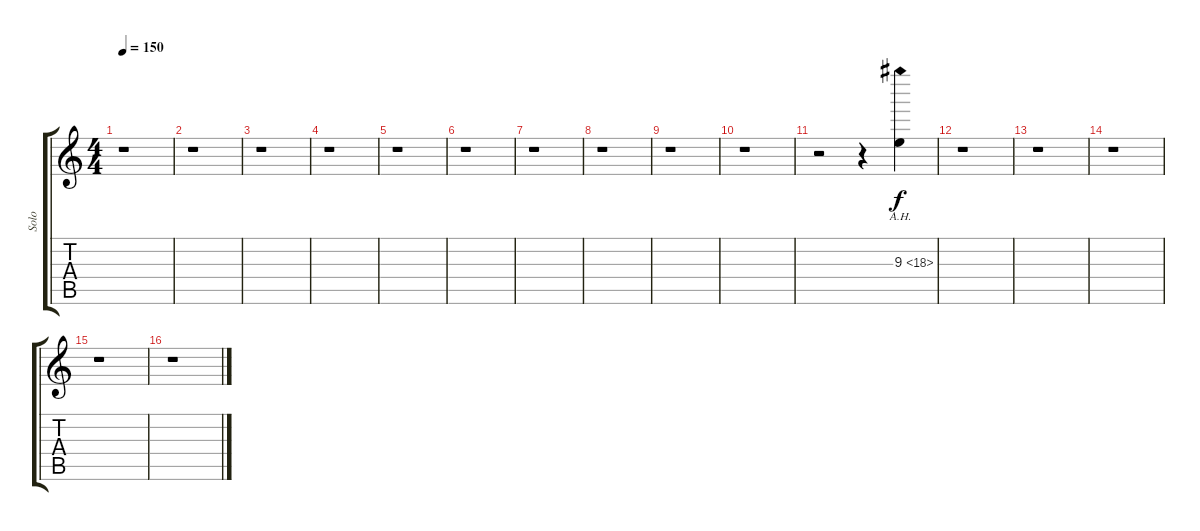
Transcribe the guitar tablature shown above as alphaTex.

\track ("Solo" "Solo") {instrument overdrivenguitar}
\staff {score tabs}
\tuning (E4 B3 G3 D3 A2 E2) {hide}
\ts (4 4)
\tempo 150
\clef g2
\ks c
r.1{dy mp} |
r.1 |
r.1 |
r.1 |
r.1 |
r.1 |
r.1 |
r.1 |
r.1 |
r.1 |
r.2 r.4 9.3{ah 9}.4{dy f} |
r.1 |
r.1 |
r.1 |
r.1 |
r.1
